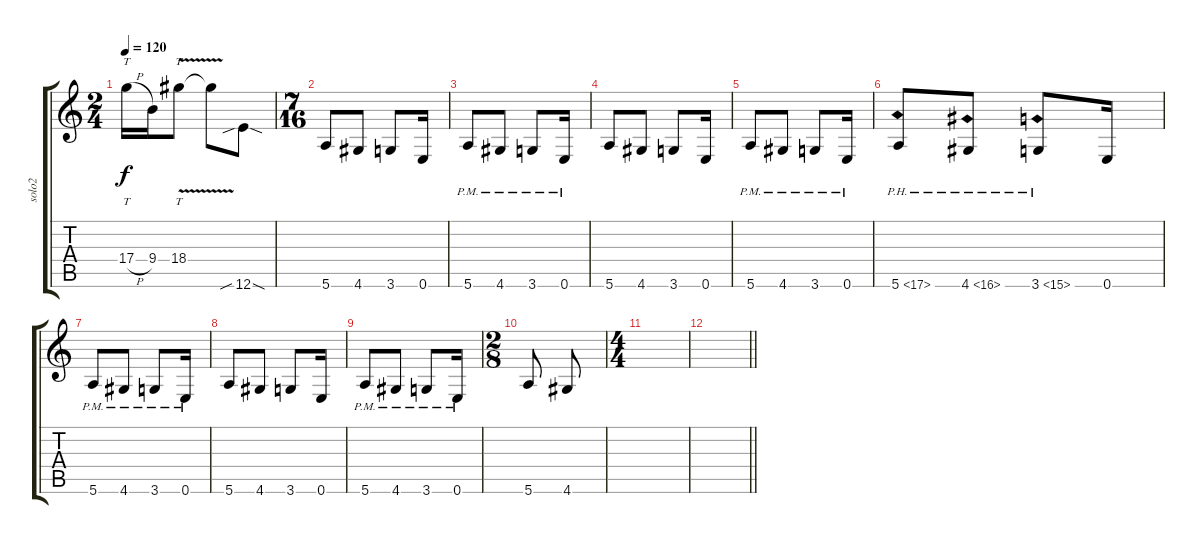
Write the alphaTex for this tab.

\track ("solo2" "solo2") {instrument distortionguitar}
\staff {score tabs}
\tuning (E4 B3 G3 D3 A2 E2) {hide}
\ts (2 4)
\tempo 120
\clef g2
\ks c
17.4{h}.16{tt dy f} 9.4.16 18.4{v}.8{tt} 18.4{t}.8 12.6{sib sod}.8 |
\ts (7 16)
5.6.8 4.6.8 3.6.8 0.6.16 |
5.6{pm}.8 4.6{pm}.8 3.6{pm}.8 0.6{pm}.16 |
5.6.8 4.6.8 3.6.8 0.6.16 |
5.6{pm}.8 4.6{pm}.8 3.6{pm}.8 0.6{pm}.16 |
5.6{ph 12}.8 4.6{ph 12}.8 3.6{ph 12}.8 0.6.16 |
5.6{pm}.8 4.6{pm}.8 3.6{pm}.8 0.6{pm}.16 |
5.6.8 4.6.8 3.6.8 0.6.16 |
5.6{pm}.8 4.6{pm}.8 3.6{pm}.8 0.6{pm}.16 |
\ts (2 8)
5.6.8 4.6.8 |
\ts (4 4)
|
\barLineRight lightlight
